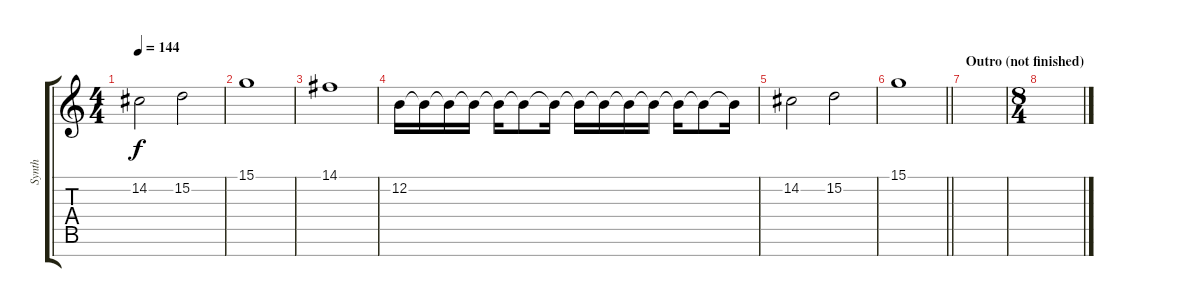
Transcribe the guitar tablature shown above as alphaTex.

\track ("Synth" "Synth") {instrument stringensemble1}
\staff {score tabs}
\tuning (E4 B3 G3 D3 A2 E2 B1) {hide}
\ts (4 4)
\tempo 144
\clef g2
\ks c
14.2.2{dy f} 15.2.2 |
15.1.1 |
14.1.1 |
12.2.16 12.2{t}.16 12.2{t}.16 12.2{t}.16 12.2{t}.16 12.2{t}.8 12.2{t}.16 12.2{t}.16 12.2{t}.16 12.2{t}.16 12.2{t}.16 12.2{t}.16 12.2{t}.8 12.2{t}.16 |
14.2.2 15.2.2 |
\barLineRight lightlight
15.1.1 |
\section ("" "Outro (not finished)")
|
\ts (8 4)
